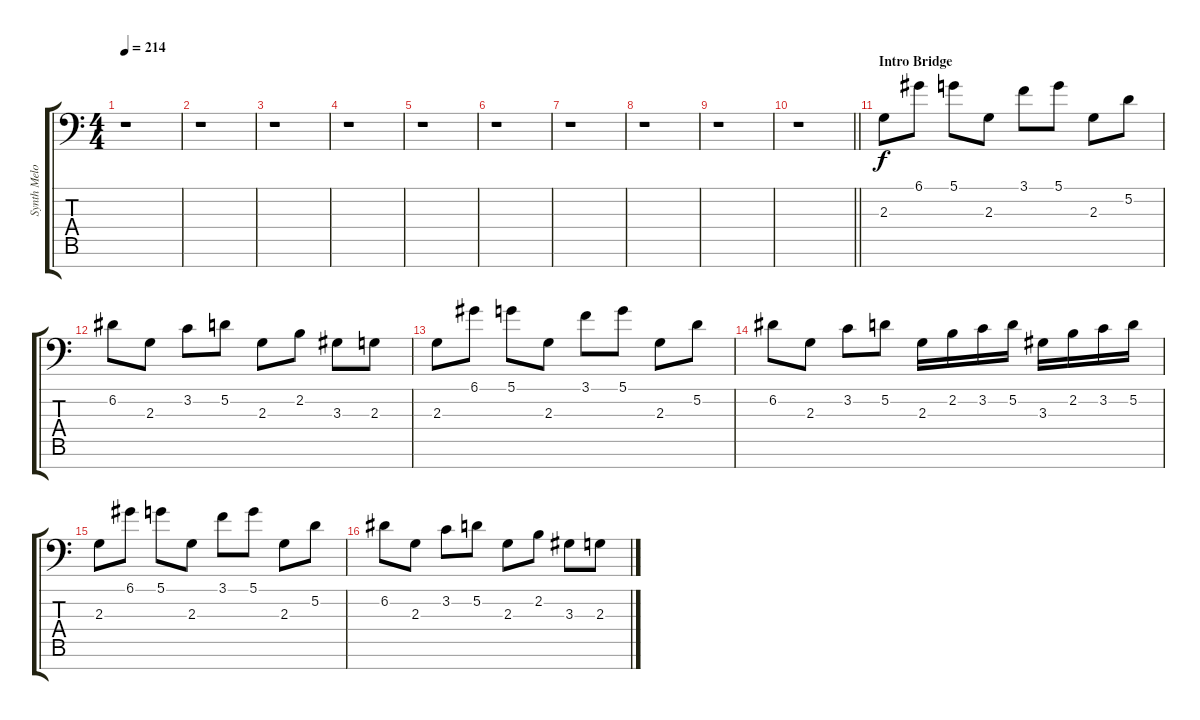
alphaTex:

\track ("Synth Melody" "Synth Melo") {instrument shamisen}
\staff {score tabs}
\tuning (D4 A3 F3 C3 G2 D2 G1) {hide}
\ts (4 4)
\tempo 214
\clef f4
\ks c
r.1{dy f} |
r.1 |
r.1 |
r.1 |
r.1 |
r.1 |
r.1 |
r.1 |
r.1 |
\barLineRight lightlight
r.1 |
\section ("" "Intro Bridge")
2.3.8 6.1.8 5.1.8 2.3.8 3.1.8 5.1.8 2.3.8 5.2.8 |
6.2.8 2.3.8 3.2.8 5.2.8 2.3.8 2.2.8 3.3.8 2.3.8 |
2.3.8 6.1.8 5.1.8 2.3.8 3.1.8 5.1.8 2.3.8 5.2.8 |
6.2.8 2.3.8 3.2.8 5.2.8 2.3.16 2.2.16 3.2.16 5.2.16 3.3.16 2.2.16 3.2.16 5.2.16 |
2.3.8 6.1.8 5.1.8 2.3.8 3.1.8 5.1.8 2.3.8 5.2.8 |
6.2.8 2.3.8 3.2.8 5.2.8 2.3.8 2.2.8 3.3.8 2.3.8
